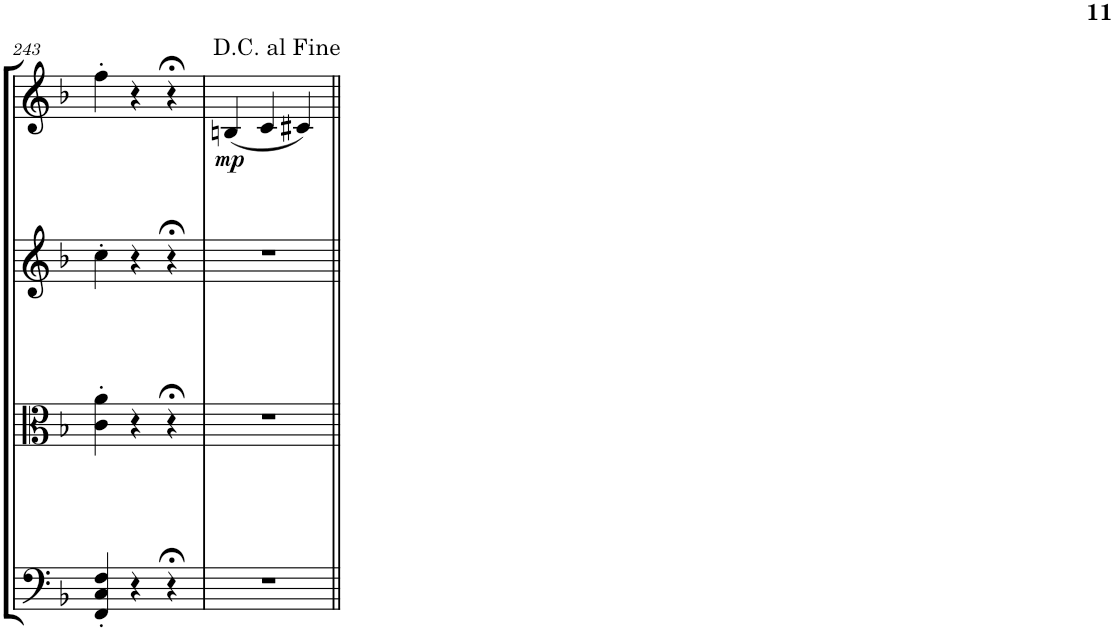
**kern	**kern	**kern	**kern	**dynam
*part4	*part3	*part2	*part1	*part1
*staff4	*staff3	*staff2	*staff1	*staff1
*I"Violoncello	*I"Viola	*I"Violin II	*I"Violin I	*
*I'Vc	*I'Vla	*I'Vln	*I'Vln	*
!!LO:PB:g=z
*clefF4	*clefC3	*clefG2	*clefG2	*
*k[b-]	*k[b-]	*k[b-]	*k[b-]	*
*M3/4	*M3/4	*M3/4	*M3/4	*
=243	=243	=243	=243	=243
4FF/' 4C/' 4F/'	4c\' 4a\'	4cc'\	4ff'\	.
4r	4r	4r	4r	.
4r;<	4r;<	4r;<	4r;<	.
=244	=244	=244	=244	=244
!	!	!	!	!LO:DY:b
2.r	2.r	2.r	(4Bn/	mp
.	.	.	4c/	.
.	.	.	4c#X/)	.
=||	=||	=||	=||	=||
*-	*-	*-	*-	*-
